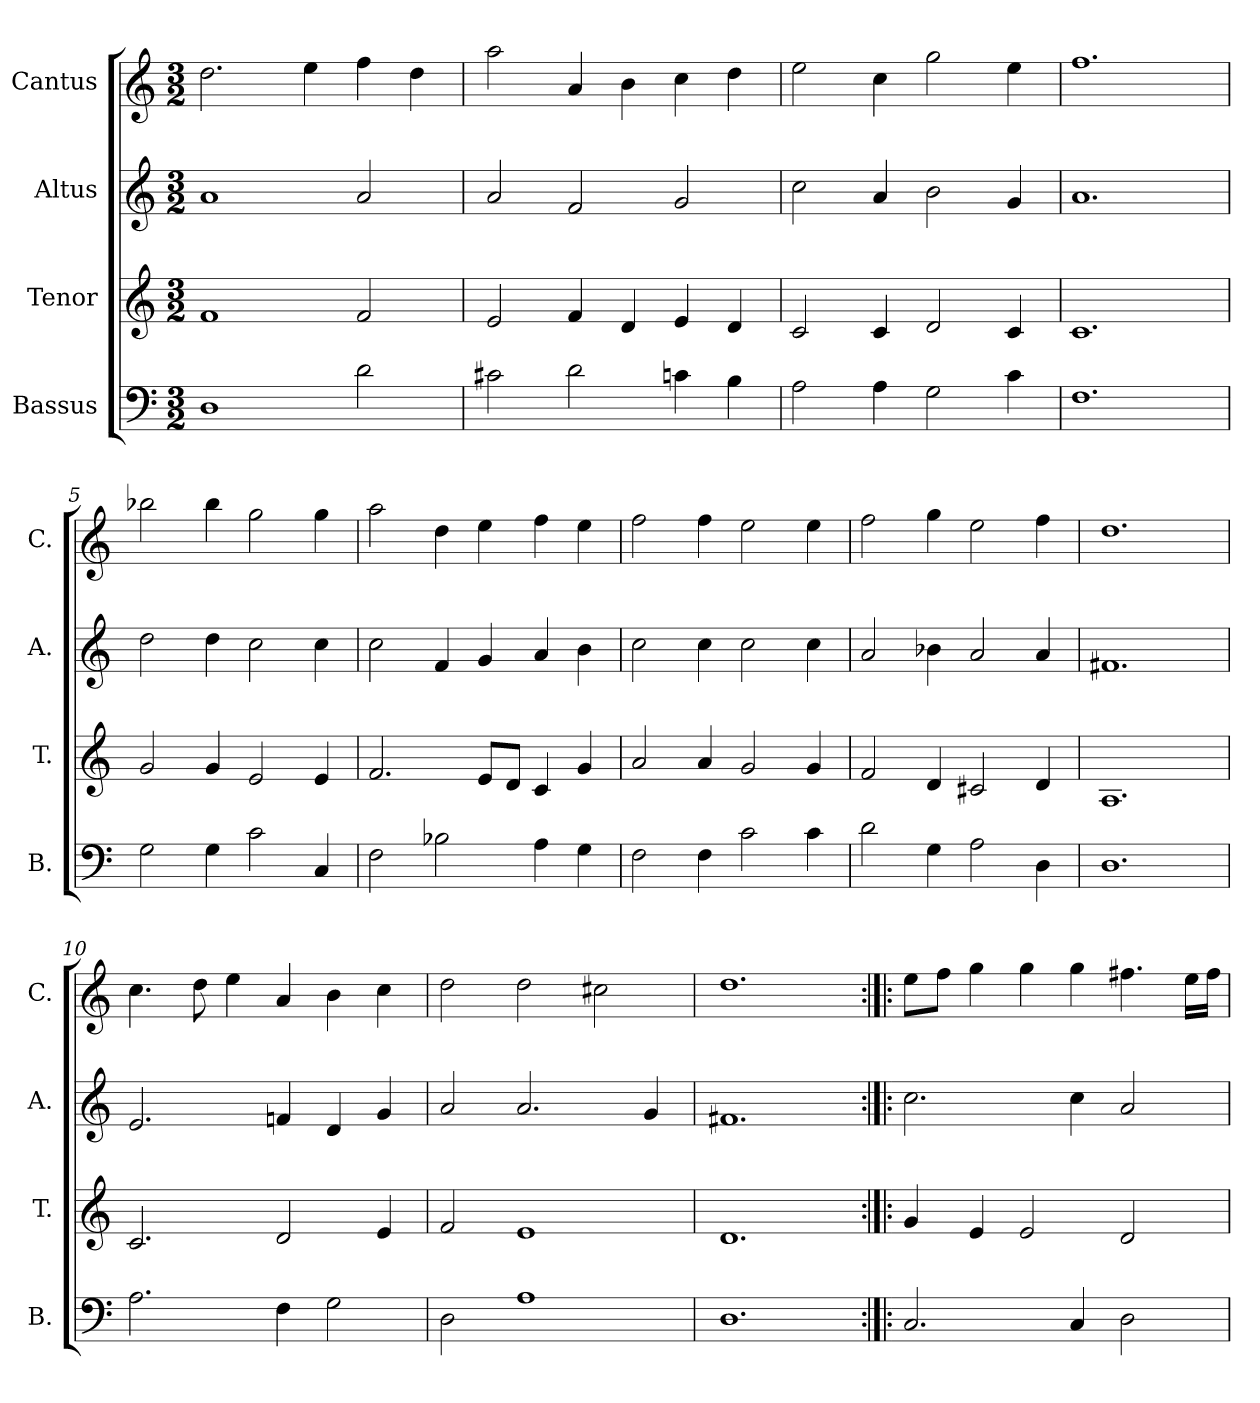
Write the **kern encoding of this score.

**kern	**kern	**kern	**kern
*part4	*part3	*part2	*part1
*staff4	*staff3	*staff2	*staff1
*I"Bassus	*I"Tenor	*I"Altus	*I"Cantus
*I'B.	*I'T.	*I'A.	*I'C.
*clefF4	*clefG2	*clefG2	*clefG2
*k[]	*k[]	*k[]	*k[]
*C:	*C:	*C:	*C:
*M3/2	*M3/2	*M3/2	*M3/2
=1	=1	=1	=1
1D\	1f/	1a/	2.dd\
.	.	.	4ee\
2d\	2f/	2a/	4ff\
.	.	.	4dd\
=2	=2	=2	=2
2c#X\	2e/	2a/	2aa\
2d\	4f/	2f/	4a/
.	4d/	.	4b\
4cn\	4e/	2g/	4cc\
4B\	4d/	.	4dd\
=3	=3	=3	=3
2A\	2c/	2cc\	2ee\
4A\	4c/	4a/	4cc\
2G\	2d/	2b\	2gg\
4c\	4c/	4g/	4ee\
=4	=4	=4	=4
1.F\	1.c/	1.a/	1.ff\
=5	=5	=5	=5
2G\	2g/	2dd\	2bb-X\
4G\	4g/	4dd\	4bb-\
2c\	2e/	2cc\	2gg\
4C/	4e/	4cc\	4gg\
=6	=6	=6	=6
2F\	2.f/	2cc\	2aa\
2B-X\	.	4f/	4dd\
.	8e/L	4g/	4ee\
.	8d/J	.	.
4A\	4c/	4a/	4ff\
4G\	4g/	4b\	4ee\
=7	=7	=7	=7
2F\	2a/	2cc\	2ff\
4F\	4a/	4cc\	4ff\
2c\	2g/	2cc\	2ee\
4c\	4g/	4cc\	4ee\
!!LO:LB:g=z
=8	=8	=8	=8
2d\	2f/	2a/	2ff\
4G\	4d/	4b-X\	4gg\
2A\	2c#X/	2a/	2ee\
4D\	4d/	4a/	4ff\
=9	=9	=9	=9
1.D\	1.A/	1.f#X/	1.dd\
=10	=10	=10	=10
2.A\	2.c/	2.e/	4.cc\
.	.	.	8dd\
.	.	.	4ee\
4F\	2d/	4fn/	4a/
2G\	.	4d/	4b\
.	4e/	4g/	4cc\
=11	=11	=11	=11
2D\	2f/	2a/	2dd\
1A\	1e/	2.a/	2dd\
.	.	.	2cc#X\
.	.	4g/	.
=12	=12	=12	=12
1.D\	1.d/	1.f#X/	1.dd\
=13:|!|:	=13:|!|:	=13:|!|:	=13:|!|:
2.C/	4g/	2.cc\	8ee\L
.	.	.	8ff\J
.	4e/	.	4gg\
.	2e/	.	4gg\
4C/	.	4cc\	4gg\
2D\	2d/	2a/	4.ff#X\
.	.	.	16ee\LL
.	.	.	16ff#\JJ
=	=	=	=
*-	*-	*-	*-
